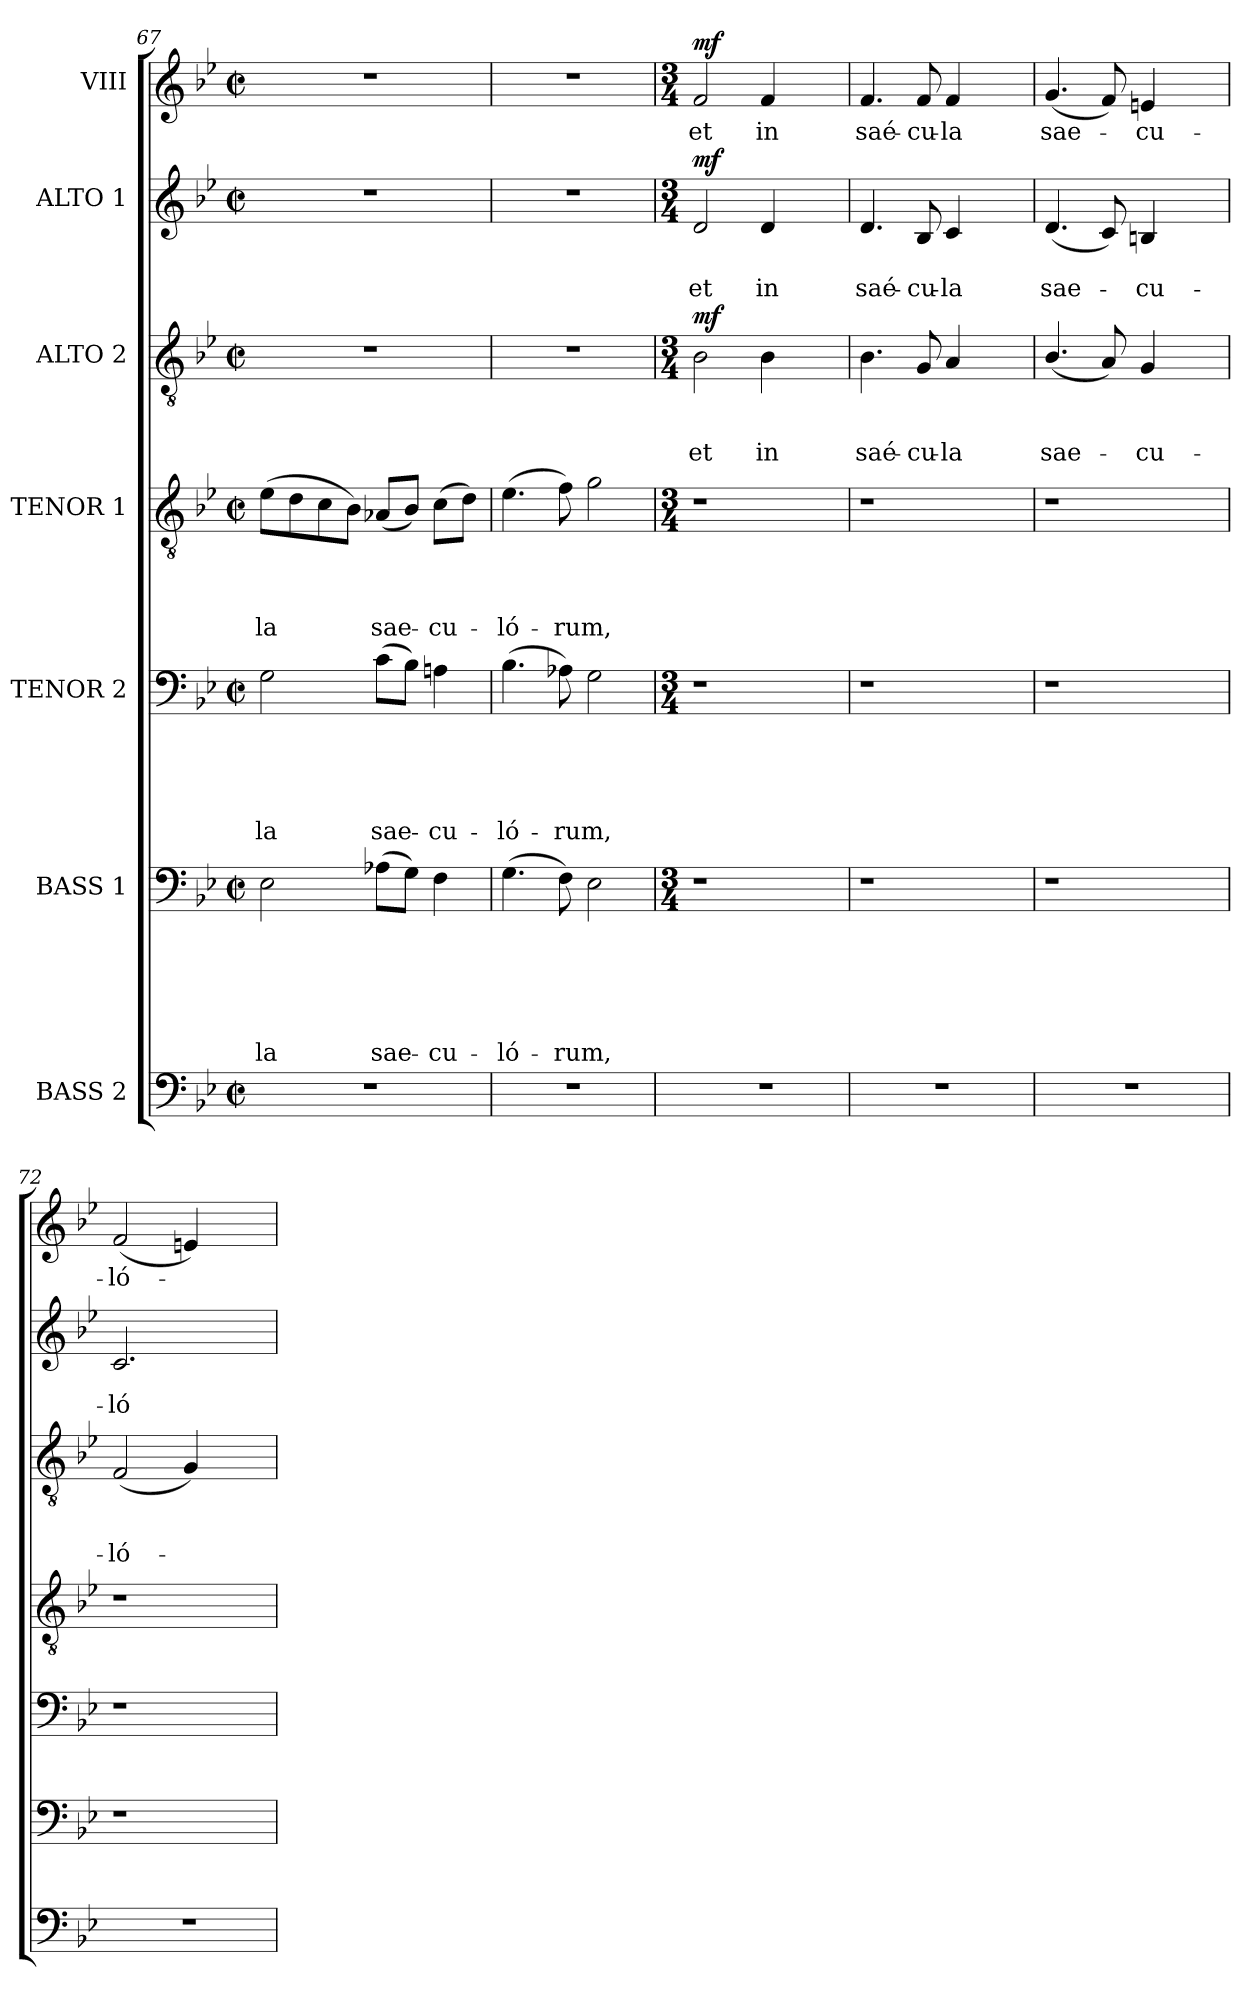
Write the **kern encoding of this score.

**kern	**kern	**text	**text	**text	**text	**text	**text	**kern	**text	**text	**text	**text	**text	**kern	**text	**text	**text	**text	**kern	**text	**text	**text	**dynam	**kern	**text	**text	**dynam	**kern	**text	**dynam
*part7	*part6	*part6	*part6	*part6	*part6	*part6	*part6	*part5	*part5	*part5	*part5	*part5	*part5	*part4	*part4	*part4	*part4	*part4	*part3	*part3	*part3	*part3	*part3	*part2	*part2	*part2	*part2	*part1	*part1	*part1
*staff7	*staff6	*staff6	*staff6	*staff6	*staff6	*staff6	*staff6	*staff5	*staff5	*staff5	*staff5	*staff5	*staff5	*staff4	*staff4	*staff4	*staff4	*staff4	*staff3	*staff3	*staff3	*staff3	*staff3	*staff2	*staff2	*staff2	*staff2	*staff1	*staff1	*staff1
*I"BASS 2	*I"BASS 1	*	*	*	*	*	*	*I"TENOR 2	*	*	*	*	*	*I"TENOR 1	*	*	*	*	*I"ALTO 2	*	*	*	*	*I"ALTO 1	*	*	*	*I"VIII	*	*
*clefF4	*clefF4	*	*	*	*	*	*	*clefF4	*	*	*	*	*	*clefGv2	*	*	*	*	*clefGv2	*	*	*	*	*clefG2	*	*	*	*clefG2	*	*
*k[b-e-]	*k[b-e-]	*	*	*	*	*	*	*k[b-e-]	*	*	*	*	*	*k[b-e-]	*	*	*	*	*k[b-e-]	*	*	*	*	*k[b-e-]	*	*	*	*k[b-e-]	*	*
*B-:	*B-:	*	*	*	*	*	*	*B-:	*	*	*	*	*	*B-:	*	*	*	*	*B-:	*	*	*	*	*B-:	*	*	*	*B-:	*	*
*M2/2	*M2/2	*	*	*	*	*	*	*M2/2	*	*	*	*	*	*M2/2	*	*	*	*	*M2/2	*	*	*	*	*M2/2	*	*	*	*M2/2	*	*
*met(c|)	*met(c|)	*	*	*	*	*	*	*met(c|)	*	*	*	*	*	*met(c|)	*	*	*	*	*met(c|)	*	*	*	*	*met(c|)	*	*	*	*met(c|)	*	*
=67	=67	=67	=67	=67	=67	=67	=67	=67	=67	=67	=67	=67	=67	=67	=67	=67	=67	=67	=67	=67	=67	=67	=67	=67	=67	=67	=67	=67	=67	=67
!	!	!	!	!	!	!	!LO:LY:b	!	!	!	!	!	!LO:LY:b	!	!	!	!	!LO:LY:b	!	!	!	!	!	!	!	!	!	!	!	!
1r	2E-\	.	.	.	.	.	-la	2G\	.	.	.	.	-la	(>8e-\L	.	.	.	-la	1r	.	.	.	.	1r	.	.	.	1r	.	.
.	.	.	.	.	.	.	.	.	.	.	.	.	.	8d\	.	.	.	.	.	.	.	.	.	.	.	.	.	.	.	.
.	.	.	.	.	.	.	.	.	.	.	.	.	.	8c\	.	.	.	.	.	.	.	.	.	.	.	.	.	.	.	.
.	.	.	.	.	.	.	.	.	.	.	.	.	.	8B-\J)	.	.	.	.	.	.	.	.	.	.	.	.	.	.	.	.
!	!	!	!	!	!	!	!LO:LY:b	!	!	!	!	!	!LO:LY:b	!	!	!	!	!LO:LY:b	!	!	!	!	!	!	!	!	!	!	!	!
.	(>8A-X\L	.	.	.	.	.	sae-	(>8c\L	.	.	.	.	sae-	(<8A-X/L	.	.	.	sae-	.	.	.	.	.	.	.	.	.	.	.	.
.	8G\J)	.	.	.	.	.	.	8B-\J)	.	.	.	.	.	8B-/J)	.	.	.	.	.	.	.	.	.	.	.	.	.	.	.	.
!	!	!	!	!	!	!	!LO:LY:b	!	!	!	!	!	!LO:LY:b	!	!	!	!	!LO:LY:b	!	!	!	!	!	!	!	!	!	!	!	!
.	4F\	.	.	.	.	.	-cu-	4An\	.	.	.	.	-cu-	(>8c\L	.	.	.	-cu-	.	.	.	.	.	.	.	.	.	.	.	.
.	.	.	.	.	.	.	.	.	.	.	.	.	.	8d\J)	.	.	.	.	.	.	.	.	.	.	.	.	.	.	.	.
=68	=68	=68	=68	=68	=68	=68	=68	=68	=68	=68	=68	=68	=68	=68	=68	=68	=68	=68	=68	=68	=68	=68	=68	=68	=68	=68	=68	=68	=68	=68
!	!	!	!	!	!	!	!LO:LY:b	!	!	!	!	!	!LO:LY:b	!	!	!	!	!LO:LY:b	!	!	!	!	!	!	!	!	!	!	!	!
1r	(>4.G\	.	.	.	.	.	-ló-	(>4.B-\	.	.	.	.	-ló-	(>4.e-\	.	.	.	-ló-	1r	.	.	.	.	1r	.	.	.	1r	.	.
!	!	!	!	!	!	!	!LO:LY:b	!	!	!	!	!	!LO:LY:b	!	!	!	!	!LO:LY:b	!	!	!	!	!	!	!	!	!	!	!	!
.	8F\)	.	.	.	.	.	-rum,	8A-X\)	.	.	.	.	-rum,	8f\)	.	.	.	-rum,	.	.	.	.	.	.	.	.	.	.	.	.
.	2E-\	.	.	.	.	.	.	2G\	.	.	.	.	.	2g\	.	.	.	.	.	.	.	.	.	.	.	.	.	.	.	.
=69	=69	=69	=69	=69	=69	=69	=69	=69	=69	=69	=69	=69	=69	=69	=69	=69	=69	=69	=69	=69	=69	=69	=69	=69	=69	=69	=69	=69	=69	=69
*	*M3/4	*	*	*	*	*	*	*M3/4	*	*	*	*	*	*M3/4	*	*	*	*	*M3/4	*	*	*	*	*M3/4	*	*	*	*M3/4	*	*
!	!LO:N:vis=1	!	!	!	!	!	!	!LO:N:vis=1	!	!	!	!	!	!LO:N:vis=1	!	!	!	!	!	!	!	!LO:LY:b	!LO:DY:a	!	!	!LO:LY:b	!LO:DY:a	!	!LO:LY:b	!LO:DY:a
1r	2.r	.	.	.	.	.	.	2.r	.	.	.	.	.	2.r	.	.	.	.	2B-\	.	.	et	mf	2d/	.	et	mf	2f/	et	mf
!	!	!	!	!	!	!	!	!	!	!	!	!	!	!	!	!	!	!	!	!	!	!LO:LY:b	!	!	!	!LO:LY:b	!	!	!LO:LY:b	!
.	.	.	.	.	.	.	.	.	.	.	.	.	.	.	.	.	.	.	4B-\	.	.	in	.	4d/	.	in	.	4f/	in	.
.	4ryy	.	.	.	.	.	.	4ryy	.	.	.	.	.	4ryy	.	.	.	.	4ryy	.	.	.	.	4ryy	.	.	.	4ryy	.	.
=70	=70	=70	=70	=70	=70	=70	=70	=70	=70	=70	=70	=70	=70	=70	=70	=70	=70	=70	=70	=70	=70	=70	=70	=70	=70	=70	=70	=70	=70	=70
!	!LO:N:vis=1	!	!	!	!	!	!	!LO:N:vis=1	!	!	!	!	!	!LO:N:vis=1	!	!	!	!	!	!	!	!LO:LY:b	!	!	!	!LO:LY:b	!	!	!LO:LY:b	!
1r	2.r	.	.	.	.	.	.	2.r	.	.	.	.	.	2.r	.	.	.	.	4.B-\	.	.	saé-	.	4.d/	.	saé-	.	4.f/	saé-	.
!	!	!	!	!	!	!	!	!	!	!	!	!	!	!	!	!	!	!	!	!	!	!LO:LY:b	!	!	!	!LO:LY:b	!	!	!LO:LY:b	!
.	.	.	.	.	.	.	.	.	.	.	.	.	.	.	.	.	.	.	8G/	.	.	-cu-	.	8B-/	.	-cu-	.	8f/	-cu-	.
!	!	!	!	!	!	!	!	!	!	!	!	!	!	!	!	!	!	!	!	!	!	!LO:LY:b:rj	!	!	!	!LO:LY:b:rj	!	!	!LO:LY:b:rj	!
.	.	.	.	.	.	.	.	.	.	.	.	.	.	.	.	.	.	.	4A/	.	.	-la	.	4c/	.	-la	.	4f/	-la	.
.	4ryy	.	.	.	.	.	.	4ryy	.	.	.	.	.	4ryy	.	.	.	.	4ryy	.	.	.	.	4ryy	.	.	.	4ryy	.	.
=71	=71	=71	=71	=71	=71	=71	=71	=71	=71	=71	=71	=71	=71	=71	=71	=71	=71	=71	=71	=71	=71	=71	=71	=71	=71	=71	=71	=71	=71	=71
!	!LO:N:vis=1	!	!	!	!	!	!	!LO:N:vis=1	!	!	!	!	!	!LO:N:vis=1	!	!	!	!	!	!	!	!LO:LY:b	!	!	!	!LO:LY:b	!	!	!LO:LY:b	!
1r	2.r	.	.	.	.	.	.	2.r	.	.	.	.	.	2.r	.	.	.	.	(<4.B-/	.	.	sae-	.	(<4.d/	.	sae-	.	(<4.g/	sae-	.
.	.	.	.	.	.	.	.	.	.	.	.	.	.	.	.	.	.	.	8A/)	.	.	.	.	8c/)	.	.	.	8f/)	.	.
!	!	!	!	!	!	!	!	!	!	!	!	!	!	!	!	!	!	!	!	!	!	!LO:LY:b	!	!	!	!LO:LY:b	!	!	!LO:LY:b	!
.	.	.	.	.	.	.	.	.	.	.	.	.	.	.	.	.	.	.	4G/	.	.	-cu-	.	4Bn/	.	-cu-	.	4en/	-cu-	.
.	4ryy	.	.	.	.	.	.	4ryy	.	.	.	.	.	4ryy	.	.	.	.	4ryy	.	.	.	.	4ryy	.	.	.	4ryy	.	.
=72	=72	=72	=72	=72	=72	=72	=72	=72	=72	=72	=72	=72	=72	=72	=72	=72	=72	=72	=72	=72	=72	=72	=72	=72	=72	=72	=72	=72	=72	=72
!	!LO:N:vis=1	!	!	!	!	!	!	!LO:N:vis=1	!	!	!	!	!	!LO:N:vis=1	!	!	!	!	!	!	!	!LO:LY:b	!	!	!	!LO:LY:b	!	!	!LO:LY:b	!
1r	2.r	.	.	.	.	.	.	2.r	.	.	.	.	.	2.r	.	.	.	.	(<2F/	.	.	-ló-	.	2.c/	.	-ló-	.	(<2f/	-ló-	.
.	.	.	.	.	.	.	.	.	.	.	.	.	.	.	.	.	.	.	4G/)	.	.	.	.	.	.	.	.	4en/)	.	.
.	4ryy	.	.	.	.	.	.	4ryy	.	.	.	.	.	4ryy	.	.	.	.	4ryy	.	.	.	.	4ryy	.	.	.	4ryy	.	.
=	=	=	=	=	=	=	=	=	=	=	=	=	=	=	=	=	=	=	=	=	=	=	=	=	=	=	=	=	=	=
*-	*-	*-	*-	*-	*-	*-	*-	*-	*-	*-	*-	*-	*-	*-	*-	*-	*-	*-	*-	*-	*-	*-	*-	*-	*-	*-	*-	*-	*-	*-
